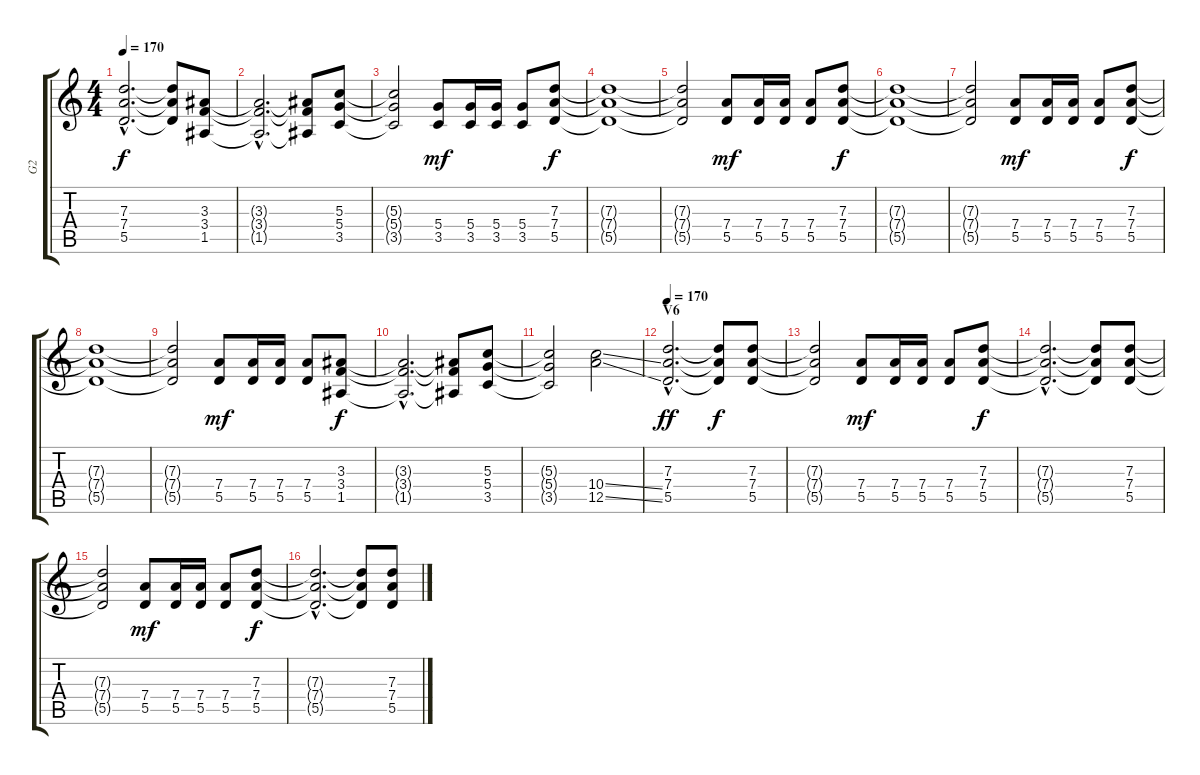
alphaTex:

\track ("G2" "G2") {instrument distortionguitar}
\staff {score tabs}
\tuning (E4 B3 G3 D3 A2 E2) {hide}
\ts (4 4)
\tempo 170
\clef g2
\ks c
(7.3{hac t} 7.4{hac t} 5.5{hac t}).2{d dy f} (7.3{t} 7.4{t} 5.5{t}).8 (3.3 3.4 1.5).8 |
(3.3{hac t} 3.4{hac t} 1.5{hac t}).2{d} (3.3{t} 3.4{t} 1.5{t}).8 (5.3 5.4 3.5).8 |
(5.3{t} 5.4{t} 3.5{t}).2 (5.4 3.5).8{dy mf} (5.4 3.5).16 (5.4 3.5).16 (5.4 3.5).8 (7.3 7.4 5.5).8{dy f} |
\section ("" "")
(7.3{t} 7.4{t} 5.5{t}).1 |
(7.3{t} 7.4{t} 5.5{t}).2 (7.4 5.5).8{dy mf} (7.4 5.5).16 (7.4 5.5).16 (7.4 5.5).8 (7.3 7.4 5.5).8{dy f} |
(7.3{t} 7.4{t} 5.5{t}).1 |
(7.3{t} 7.4{t} 5.5{t}).2 (7.4 5.5).8{dy mf} (7.4 5.5).16 (7.4 5.5).16 (7.4 5.5).8 (7.3 7.4 5.5).8{dy f} |
(7.3{t} 7.4{t} 5.5{t}).1 |
(7.3{t} 7.4{t} 5.5{t}).2 (7.4 5.5).8{dy mf} (7.4 5.5).16 (7.4 5.5).16 (7.4 5.5).8 (3.3 3.4 1.5).8{dy f} |
(3.3{hac t} 3.4{hac t} 1.5{hac t}).2{d} (3.3{t} 3.4{t} 1.5{t}).8 (5.3 5.4 3.5).8 |
(5.3{t} 5.4{t} 3.5{t}).2 (10.4{ss} 12.5{ss}).2 |
\section ("" "V6")
\tempo 170
(7.3{hac} 7.4{hac} 5.5{hac}).2{d dy ff} (7.3{t} 7.4{t} 5.5{t}).8{dy f} (7.3 7.4 5.5).8 |
(7.3{t} 7.4{t} 5.5{t}).2 (7.4 5.5).8{dy mf} (7.4 5.5).16 (7.4 5.5).16 (7.4 5.5).8 (7.3 7.4 5.5).8{dy f} |
(7.3{hac t} 7.4{hac t} 5.5{hac t}).2{d} (7.3{t} 7.4{t} 5.5{t}).8 (7.3 7.4 5.5).8 |
(7.3{t} 7.4{t} 5.5{t}).2 (7.4 5.5).8{dy mf} (7.4 5.5).16 (7.4 5.5).16 (7.4 5.5).8 (7.3 7.4 5.5).8{dy f} |
(7.3{hac t} 7.4{hac t} 5.5{hac t}).2{d} (7.3{t} 7.4{t} 5.5{t}).8 (7.3 7.4 5.5).8
